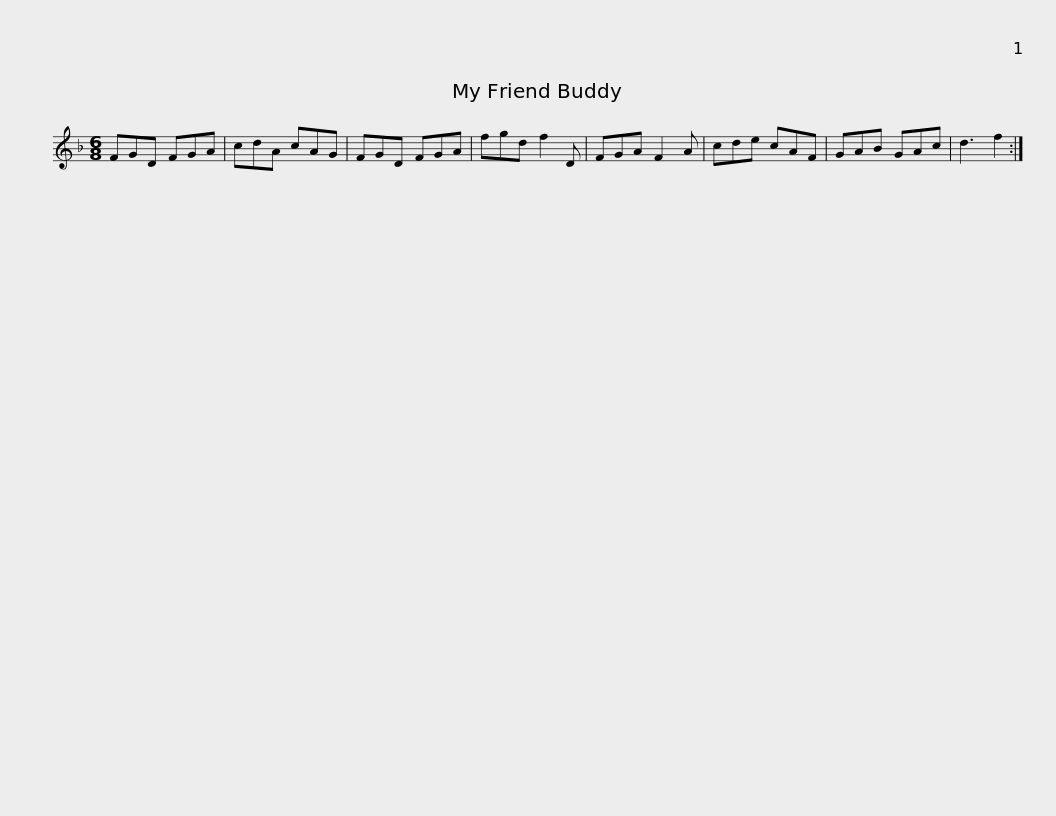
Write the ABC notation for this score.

X:1
L:1/8
M:6/8
I:linebreak $
K:F
V:1 treble
V:1
 FGD FGA | cdA cAG | FGD FGA | fgd f2 D | FGA F2 A | %5
 cde cAF | GAB GAc | d3 f2 :| %8
